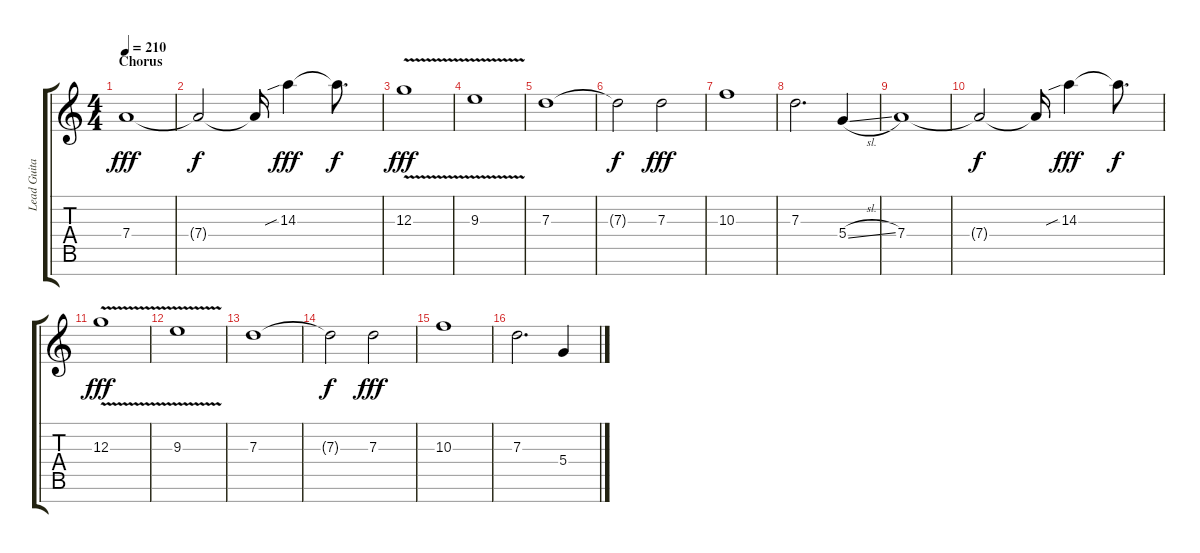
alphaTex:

\track ("Lead Guitar" "Lead Guita") {instrument distortionguitar}
\staff {score tabs}
\tuning (E4 B3 G3 D3 A2 E2 B1) {hide}
\ts (4 4)
\section ("" "Chorus")
\tempo 210
\clef g2
\ks c
7.4.1{dy fff} |
7.4{t}.2{dy f} 7.4{t}.16 14.3{sib}.4{dy fff} 14.3{t}.8{d dy f} |
12.3{v}.1{dy fff} |
9.3{v}.1 |
7.3.1 |
7.3{t}.2{dy f} 7.3.2{dy fff} |
10.3.1 |
7.3.2{d} 5.4{sl}.4 |
7.4.1 |
7.4{t}.2{dy f} 7.4{t}.16 14.3{sib}.4{dy fff} 14.3{t}.8{d dy f} |
12.3{v}.1{dy fff} |
9.3{v}.1 |
7.3.1 |
7.3{t}.2{dy f} 7.3.2{dy fff} |
10.3.1 |
7.3.2{d} 5.4{sl}.4
